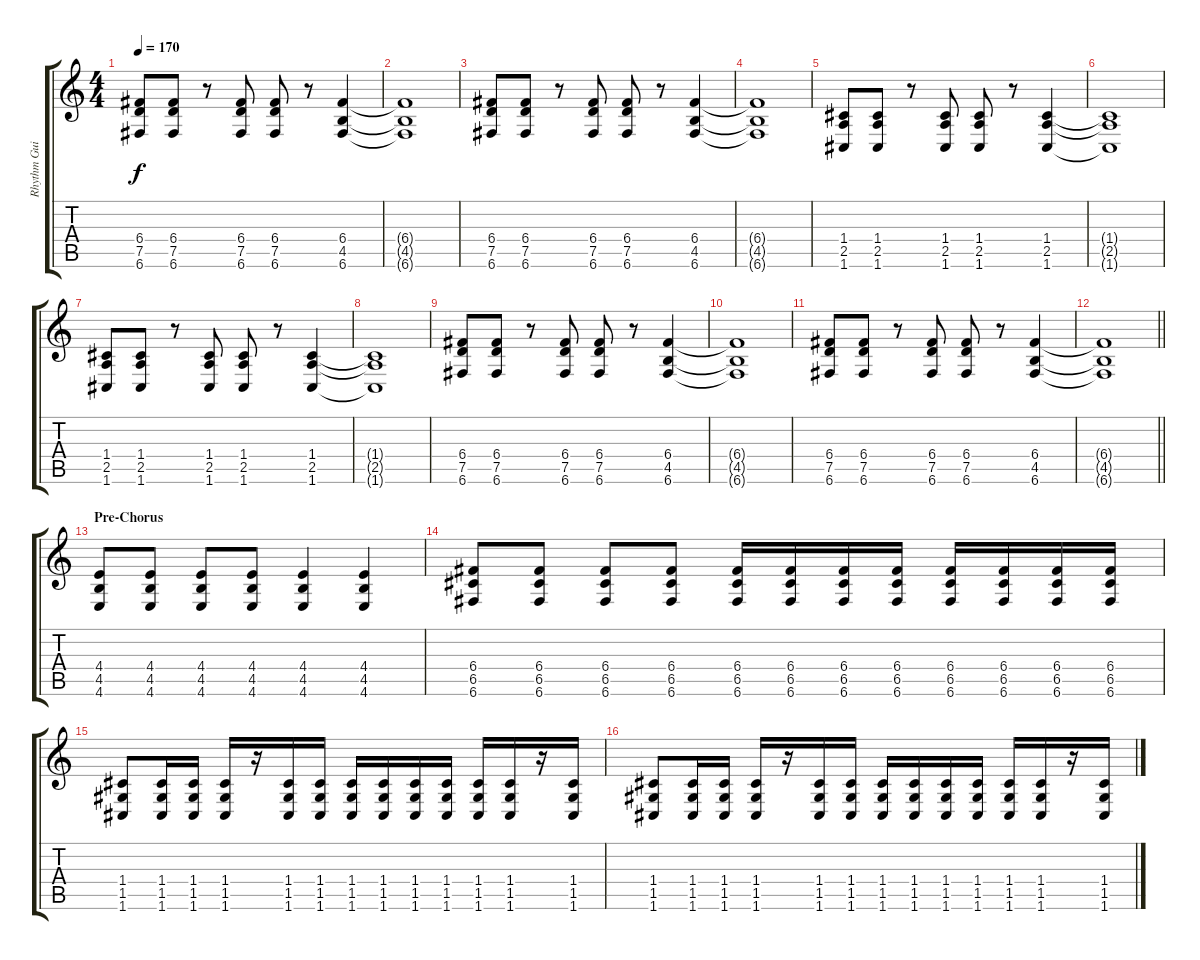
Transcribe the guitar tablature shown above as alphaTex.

\track ("Rhythm Guitar" "Rhythm Gui") {instrument distortionguitar}
\staff {score tabs}
\tuning (D4 A3 F3 C3 G2 C2) {hide}
\ts (4 4)
\tempo 170
\clef g2
\ks c
(6.4 7.5 6.6).8{dy f} (6.4 7.5 6.6).8 r.8 (6.4 7.5 6.6).8 (6.4 7.5 6.6).8 r.8 (6.4 4.5 6.6).4 |
(6.4{t} 4.5{t} 6.6{t}).1 |
(6.4 7.5 6.6).8 (6.4 7.5 6.6).8 r.8 (6.4 7.5 6.6).8 (6.4 7.5 6.6).8 r.8 (6.4 4.5 6.6).4 |
(6.4{t} 4.5{t} 6.6{t}).1 |
(1.4 2.5 1.6).8 (1.4 2.5 1.6).8 r.8 (1.4 2.5 1.6).8 (1.4 2.5 1.6).8 r.8 (1.4 2.5 1.6).4 |
(1.4{t} 2.5{t} 1.6{t}).1 |
(1.4 2.5 1.6).8 (1.4 2.5 1.6).8 r.8 (1.4 2.5 1.6).8 (1.4 2.5 1.6).8 r.8 (1.4 2.5 1.6).4 |
(1.4{t} 2.5{t} 1.6{t}).1 |
(6.4 7.5 6.6).8 (6.4 7.5 6.6).8 r.8 (6.4 7.5 6.6).8 (6.4 7.5 6.6).8 r.8 (6.4 4.5 6.6).4 |
(6.4{t} 4.5{t} 6.6{t}).1 |
(6.4 7.5 6.6).8 (6.4 7.5 6.6).8 r.8 (6.4 7.5 6.6).8 (6.4 7.5 6.6).8 r.8 (6.4 4.5 6.6).4 |
\barLineRight lightlight
(6.4{t} 4.5{t} 6.6{t}).1 |
\section ("" "Pre-Chorus")
(4.4 4.5 4.6).8 (4.4 4.5 4.6).8 (4.4 4.5 4.6).8 (4.4 4.5 4.6).8 (4.4 4.5 4.6).4 (4.4 4.5 4.6).4 |
(6.4 6.5 6.6).8 (6.4 6.5 6.6).8 (6.4 6.5 6.6).8 (6.4 6.5 6.6).8 (6.4 6.5 6.6).16 (6.4 6.5 6.6).16 (6.4 6.5 6.6).16 (6.4 6.5 6.6).16 (6.4 6.5 6.6).16 (6.4 6.5 6.6).16 (6.4 6.5 6.6).16 (6.4 6.5 6.6).16 |
(1.4 1.5 1.6).8 (1.4 1.5 1.6).16 (1.4 1.5 1.6).16 (1.4 1.5 1.6).16 r.16 (1.4 1.5 1.6).16 (1.4 1.5 1.6).16 (1.4 1.5 1.6).16 (1.4 1.5 1.6).16 (1.4 1.5 1.6).16 (1.4 1.5 1.6).16 (1.4 1.5 1.6).16 (1.4 1.5 1.6).16 r.16 (1.4 1.5 1.6).16 |
(1.4 1.5 1.6).8 (1.4 1.5 1.6).16 (1.4 1.5 1.6).16 (1.4 1.5 1.6).16 r.16 (1.4 1.5 1.6).16 (1.4 1.5 1.6).16 (1.4 1.5 1.6).16 (1.4 1.5 1.6).16 (1.4 1.5 1.6).16 (1.4 1.5 1.6).16 (1.4 1.5 1.6).16 (1.4 1.5 1.6).16 r.16 (1.4 1.5 1.6).16
